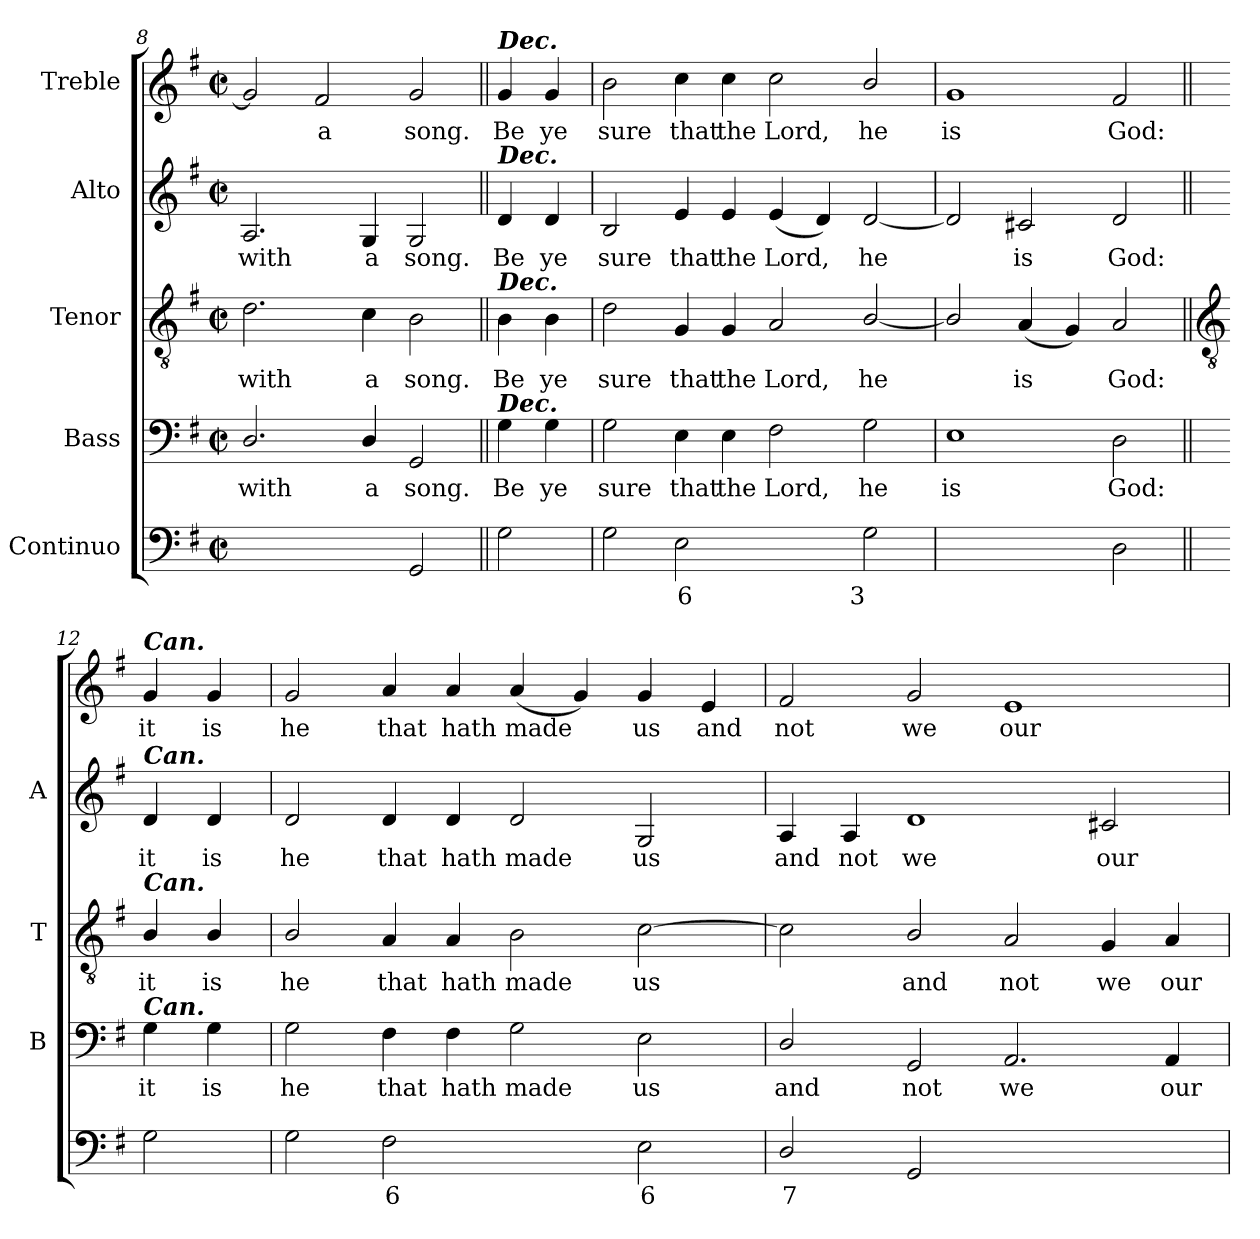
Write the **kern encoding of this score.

**kern	**text	**text	**kern	**text	**kern	**text	**kern	**text	**kern	**text
*part5	*part5	*part5	*part4	*part4	*part3	*part3	*part2	*part2	*part1	*part1
*staff5	*staff5	*staff5	*staff4	*staff4	*staff3	*staff3	*staff2	*staff2	*staff1	*staff1
*I"Continuo	*	*	*I"Bass	*	*I"Tenor	*	*I"Alto	*	*I"Treble	*
*	*	*	*I'B	*	*I'T	*	*I'A	*	*	*
!!LO:LB:g=z
*clefF4	*	*	*clefF4	*	*clefGv2	*	*clefG2	*	*clefG2	*
*k[f#]	*	*	*k[f#]	*	*k[f#]	*	*k[f#]	*	*k[f#]	*
*G:	*	*	*G:	*	*G:	*	*G:	*	*G:	*
*M4/2	*	*	*M4/2	*	*M4/2	*	*M4/2	*	*M4/2	*
*met(c|)	*	*	*met(c|)	*	*met(c|)	*	*met(c|)	*	*met(c|)	*
=8	=8	=8	=8	=8	=8	=8	=8	=8	=8	=8
!	!LO:LY:b	!	!	!LO:LY:b	!	!LO:LY:b	!	!LO:LY:b	!	!
[2D/yy	4	.	2.D/	with	2.d	with	2.A	with	2g]	.
!	!LO:LY:b	!	!	!	!	!	!	!	!	!LO:LY:b
2Dyy]	3	.	.	.	.	.	.	.	2f#	a
!	!	!	!	!LO:LY:b	!	!LO:LY:b	!	!LO:LY:b	!	!
.	.	.	4D/	a	4c	a	4G	a	.	.
!	!	!	!	!LO:LY:b	!	!LO:LY:b	!	!LO:LY:b	!	!LO:LY:b
2GG	.	.	2GG	song.	2B	song.	2G	song.	2g	song.
=9||	=9||	=9||	=9||	=9||	=9||	=9||	=9||	=9||	=9||	=9||
!	!	!	!	!	!	!	!	!	!LO:TX:a:Bi:t=Dec.	!
!	!	!	!	!	!	!	!LO:TX:a:Bi:t=Dec.	!	!	!
!	!	!	!	!	!LO:TX:a:Bi:t=Dec.	!	!	!	!	!
!	!	!	!LO:TX:a:Bi:t=Dec.	!	!	!	!	!	!	!
!	!	!	!	!LO:LY:b	!	!LO:LY:b	!	!LO:LY:b	!	!LO:LY:b
2G	.	.	4G	Be	4B	Be	4d	Be	4g	Be
!	!	!	!	!LO:LY:b	!	!LO:LY:b	!	!LO:LY:b	!	!LO:LY:b
.	.	.	4G	ye	4B	ye	4d	ye	4g	ye
=10	=10	=10	=10	=10	=10	=10	=10	=10	=10	=10
!	!	!	!	!LO:LY:b	!	!LO:LY:b	!	!LO:LY:b	!	!LO:LY:b
2G	.	.	2G	sure	2d	sure	2B	sure	2b	sure
!	!LO:LY:b	!	!	!LO:LY:b	!	!LO:LY:b	!	!LO:LY:b	!	!LO:LY:b
2E	6	.	4E	that	4G	that	4e	that	4cc	that
!	!	!	!	!LO:LY:b	!	!LO:LY:b	!	!LO:LY:b	!	!LO:LY:b
.	.	.	4E	the	4G	the	4e	the	4cc	the
!	!LO:LY:b	!LO:LY:b	!	!LO:LY:b	!	!LO:LY:b	!	!LO:LY:b	!	!LO:LY:b
[4F#yy	7	5	2F#	Lord,	2A	Lord,	(<4e	Lord,	2cc	Lord,
!	!LO:LY:b	!	!	!	!	!	!	!	!	!
4F#yy]	6	.	.	.	.	.	4d)	.	.	.
!	!LO:LY:b	!	!	!LO:LY:b	!	!LO:LY:b	!	!LO:LY:b	!	!LO:LY:b
2G	3	.	2G	he	[2B/	he	[2d	he	2b/	he
=11	=11	=11	=11	=11	=11	=11	=11	=11	=11	=11
!	!LO:LY:b	!	!	!LO:LY:b	!	!	!	!	!	!LO:LY:b
[2Eyy	7	.	1E	is	2B/]	.	2d]	.	1g	is
!	!LO:LY:b	!	!	!	!	!LO:LY:b	!	!LO:LY:b	!	!
2Eyy]	6	.	.	.	(<4A	is	2c#X	is	.	.
.	.	.	.	.	4G)	.	.	.	.	.
!	!	!	!	!LO:LY:b	!	!LO:LY:b	!	!LO:LY:b	!	!LO:LY:b
2D	.	.	2D	God:	2A	God:	2d	God:	2f#	God:
!!LO:LB:g=z
=12||	=12||	=12||	=12||	=12||	=12||	=12||	=12||	=12||	=12||	=12||
*	*	*	*	*	*clefGv2	*	*	*	*	*
!	!	!	!	!	!	!	!	!	!LO:TX:a:Bi:t=Can.	!
!	!	!	!	!	!	!	!LO:TX:a:Bi:t=Can.	!	!	!
!	!	!	!	!	!LO:TX:a:Bi:t=Can.	!	!	!	!	!
!	!	!	!LO:TX:a:Bi:t=Can.	!	!	!	!	!	!	!
!	!	!	!	!LO:LY:b	!	!LO:LY:b	!	!LO:LY:b	!	!LO:LY:b
2G	.	.	4G	it	4B/	it	4d	it	4g	it
!	!	!	!	!LO:LY:b	!	!LO:LY:b	!	!LO:LY:b	!	!LO:LY:b
.	.	.	4G	is	4B/	is	4d	is	4g	is
=13	=13	=13	=13	=13	=13	=13	=13	=13	=13	=13
!	!	!	!	!LO:LY:b	!	!LO:LY:b	!	!LO:LY:b	!	!LO:LY:b
2G	.	.	2G	he	2B/	he	2d	he	2g	he
!	!LO:LY:b	!	!	!LO:LY:b	!	!LO:LY:b	!	!LO:LY:b	!	!LO:LY:b
2F#	6	.	4F#	that	4A	that	4d	that	4a	that
!	!	!	!	!LO:LY:b	!	!LO:LY:b	!	!LO:LY:b	!	!LO:LY:b
.	.	.	4F#	hath	4A	hath	4d	hath	4a	hath
!	!LO:LY:b	!	!	!LO:LY:b	!	!LO:LY:b	!	!LO:LY:b	!	!LO:LY:b
[4Gyy	9	.	2G	made	2B	made	2d	made	(<4a	made
!	!LO:LY:b	!	!	!	!	!	!	!	!	!
4Gyy]	8	.	.	.	.	.	.	.	4g)	.
!	!LO:LY:b	!	!	!LO:LY:b	!	!LO:LY:b	!	!LO:LY:b	!	!LO:LY:b
2E	6	.	2E	us	[2c	us	2G	us	4g	us
!	!	!	!	!	!	!	!	!	!	!LO:LY:b
.	.	.	.	.	.	.	.	.	4e	and
=14	=14	=14	=14	=14	=14	=14	=14	=14	=14	=14
!	!LO:LY:b	!	!	!LO:LY:b	!	!	!	!LO:LY:b	!	!LO:LY:b
2D/	7	.	2D/	and	2c]	.	4A	and	2f#	not
!	!	!	!	!	!	!	!	!LO:LY:b	!	!
.	.	.	.	.	.	.	4A	not	.	.
!	!	!	!	!LO:LY:b	!	!LO:LY:b	!	!LO:LY:b	!	!LO:LY:b
2GG	.	.	2GG	not	2B/	and	1d	we	2g	we
!	!LO:LY:b	!	!	!LO:LY:b	!	!LO:LY:b	!	!	!	!LO:LY:b
[2AAyy	4	.	2.AA	we	2A	not	.	.	1e	our-
!	!LO:LY:b	!	!	!	!	!LO:LY:b	!	!LO:LY:b	!	!
2AAyy]	3	.	.	.	4G	we	2c#X	our-	.	.
!	!	!	!	!LO:LY:b	!	!LO:LY:b	!	!	!	!
.	.	.	4AA	our-	4A	our-	.	.	.	.
=	=	=	=	=	=	=	=	=	=	=
*-	*-	*-	*-	*-	*-	*-	*-	*-	*-	*-
